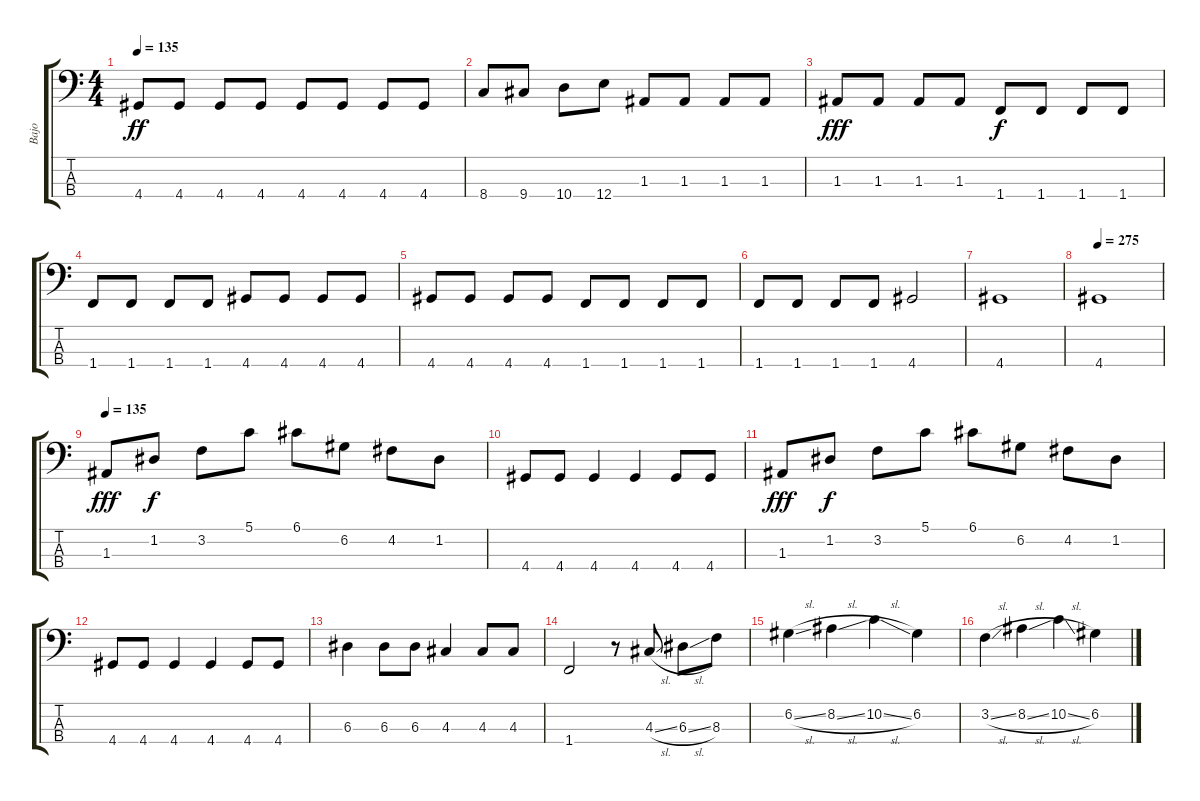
\track ("Bajo" "Bajo") {instrument electricbassfinger}
\staff {score tabs}
\tuning (G2 D2 A1 E1) {hide}
\ts (4 4)
\tempo 135
\clef f4
\ks c
4.4.8{dy ff} 4.4.8 4.4.8 4.4.8 4.4.8 4.4.8 4.4.8 4.4.8 |
8.4.8 9.4.8 10.4.8 12.4.8 1.3.8 1.3.8 1.3.8 1.3.8 |
1.3.8{dy fff} 1.3.8 1.3.8 1.3.8 1.4.8{dy f} 1.4.8 1.4.8 1.4.8 |
1.4.8 1.4.8 1.4.8 1.4.8 4.4.8 4.4.8 4.4.8 4.4.8 |
4.4.8 4.4.8 4.4.8 4.4.8 1.4.8 1.4.8 1.4.8 1.4.8 |
1.4.8 1.4.8 1.4.8 1.4.8 4.4.2 |
4.4.1 |
\tempo 275
4.4.1 |
\tempo 135
1.3.8{dy fff} 1.2.8{dy f} 3.2.8 5.1.8 6.1.8 6.2.8 4.2.8 1.2.8 |
4.4.8 4.4.8 4.4.4 4.4.4 4.4.8 4.4.8 |
1.3.8{dy fff} 1.2.8{dy f} 3.2.8 5.1.8 6.1.8 6.2.8 4.2.8 1.2.8 |
4.4.8 4.4.8 4.4.4 4.4.4 4.4.8 4.4.8 |
6.3.4 6.3.8 6.3.8 4.3.4 4.3.8 4.3.8 |
1.4.2 r.8 4.3{sl}.8 6.3{sl}.8 8.3.8 |
6.2{sl}.4 8.2{sl}.4 10.2{sl}.4 6.2.4 |
3.2{sl}.4 8.2{sl}.4 10.2{sl}.4 6.2.4
